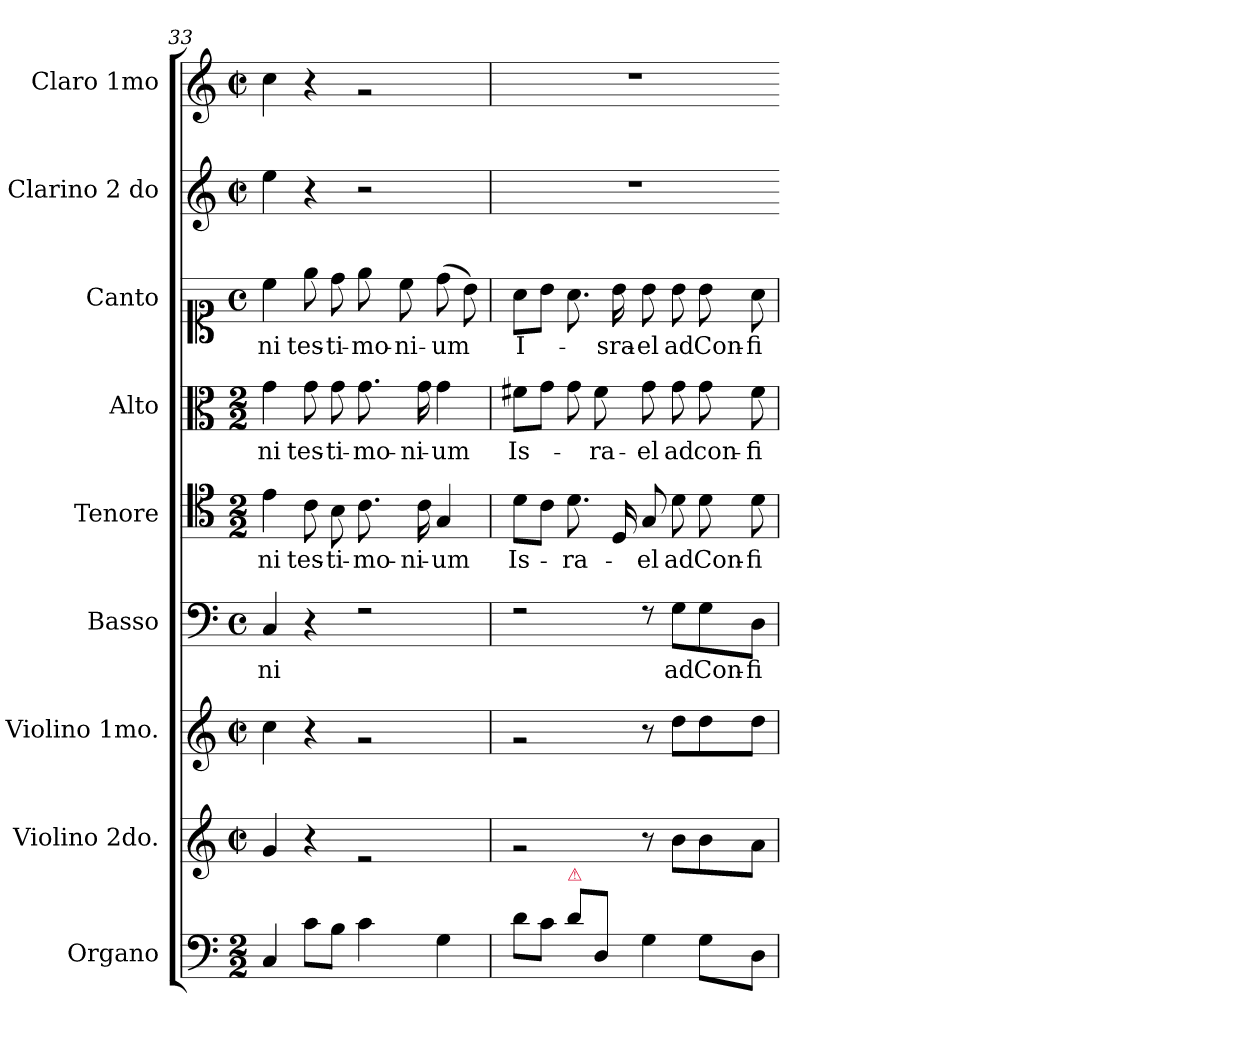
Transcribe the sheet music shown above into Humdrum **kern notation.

**kern	**kern	**kern	**kern	**text	**kern	**text	**kern	**text	**kern	**text	**kern	**kern
*part9	*part8	*part7	*part6	*part6	*part5	*part5	*part4	*part4	*part3	*part3	*part2	*part1
*staff9	*staff8	*staff7	*staff6	*staff6	*staff5	*staff5	*staff4	*staff4	*staff3	*staff3	*staff2	*staff1
*I"Organo	*I"Violino 2do.	*I"Violino 1mo.	*I"Basso	*	*I"Tenore	*	*I"Alto	*	*I"Canto	*	*I"Clarino 2 do	*I"Claro 1mo
*I'org	*I'vl 2	*I'vl 1	*I'B	*	*I'T	*	*I'A	*	*	*	*I'clno 2	*
*clefF4	*clefG2	*clefG2	*clefF4	*	*clefC4	*	*clefC3	*	*clefC1	*	*clefG2	*clefG2
*k[]	*k[]	*k[]	*k[]	*	*k[]	*	*k[]	*	*k[]	*	*k[]	*k[]
*M2/2	*M2/2	*M2/2	*M2/2	*	*M2/2	*	*M2/2	*	*M2/2	*	*M2/2	*M2/2
*	*met(c|)	*met(c|)	*met(c)	*	*	*	*	*	*met(c)	*	*met(c|)	*met(c|)
=33	=33	=33	=33	=33	=33	=33	=33	=33	=33	=33	=33	=33
4C/	4g/	4cc\	4C/	-ni	4e\	-ni	4g\	-ni	4cc\	-ni	4ee\	4cc\
8c\L	4r	4r	4r	.	8c\	tes-	8g\	tes-	8ee\	tes-	4r	4r
8B\J	.	.	.	.	8B\	-ti-	8g\	-ti-	8dd\	-ti-	.	.
4c\	2re	2rg	2rF	.	8.c\	-mo-	8.g\	-mo-	8ee\	-mo-	2r	2rg
.	.	.	.	.	.	.	.	.	8cc\	-ni-	.	.
.	.	.	.	.	16c\	-ni-	16g\	-ni-	.	.	.	.
4G\	.	.	.	.	4G/	-um	4g\	-um	(8dd\	-um	.	.
.	.	.	.	.	.	.	.	.	8b\)	.	.	.
=34	=34	=34	=34	=34	=34	=34	=34	=34	=34	=34	=34	=34
8d\L	2rg	2rg	2rF	.	8d\L	Is-	8f#X\L	Is-	8a\L	I-	1r	1r
8c\J	.	.	.	.	8c\J	.	8g\J	.	8b\J	.	.	.
!LO:TX:a:color=crimson:t=⚠	!	!	!	!	!	!	!	!	!	!	!	!
8d\L	.	.	.	.	8.d\	-ra-	8g\	.	8.a\	.	.	.
8D/J	.	.	.	.	.	.	8f#\	-ra-	.	.	.	.
.	.	.	.	.	16D/	.	.	.	16b\	-sra-	.	.
4G\	8r	8r	8rF	.	8G/	-el	8g\	-el	8b\	-el	.	.
.	8b\L	8dd\L	8G\L	ad	8d\	ad	8g\	ad	8b\	ad	.	.
8G\L	8b\	8dd\	8G\	Con-	8d\	Con-	8g\	con-	8b\	Con-	.	.
8D\J	8a\J	8dd\J	8D\J	-fi-	8d\	-fi-	8f#\	-fi-	8a\	-fi-	.	.
=	=	=	=	=-	=	=-	=	=-	=	=-	=-	=-
*-	*-	*-	*-	*-	*-	*-	*-	*-	*-	*-	*-	*-
